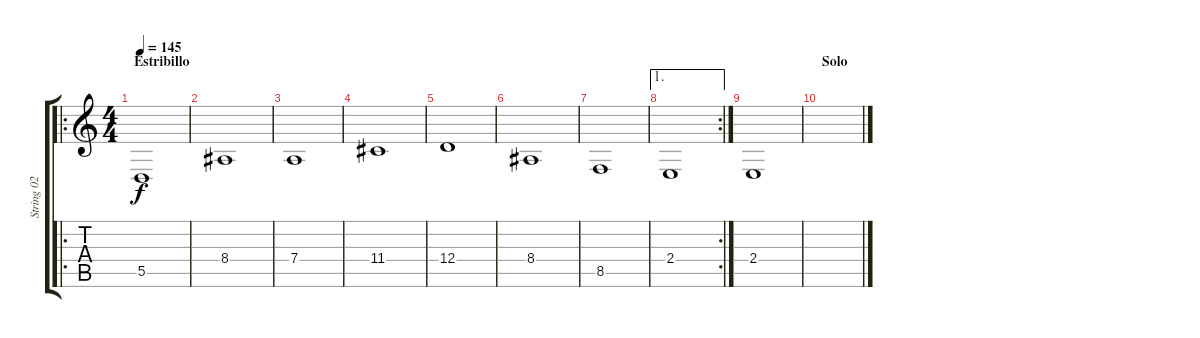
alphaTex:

\track ("String 02" "String 02") {instrument choiraahs}
\staff {score tabs}
\tuning (E4 B3 G3 D3 A2 E2) {hide}
\ro
\ts (4 4)
\section ("" "Estribillo")
\tempo 145
\clef g2
\ks c
5.5.1{dy f} |
8.4.1 |
7.4.1 |
11.4.1 |
12.4.1 |
8.4.1 |
8.5.1 |
\ae 1
\rc 2
2.4.1 |
2.4.1 |
\section ("" "Solo")
